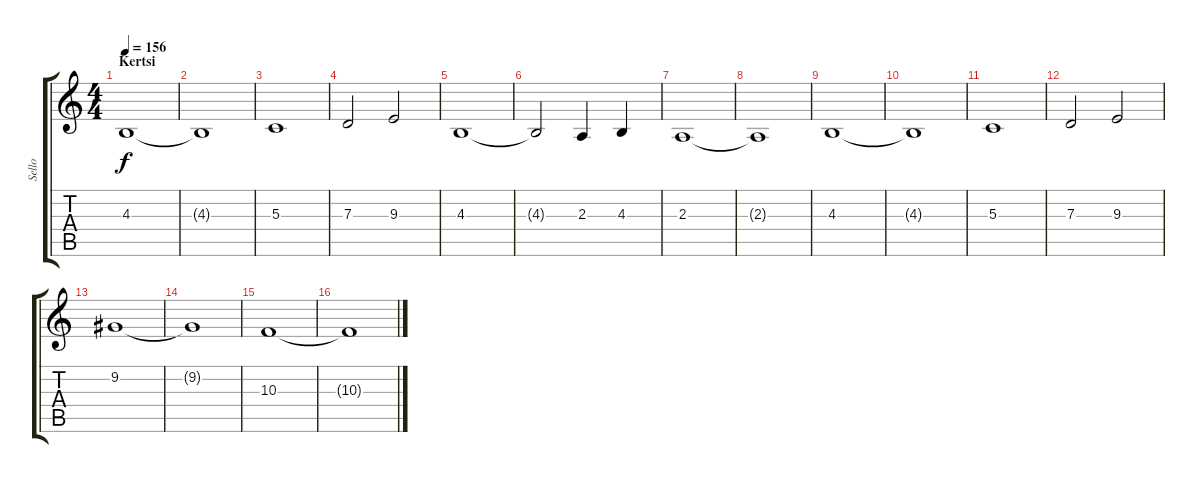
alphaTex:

\track ("Sello" "Sello") {instrument cello}
\staff {score tabs}
\tuning (E4 B3 G3 D3 A2 D2) {hide}
\ts (4 4)
\section ("" "Kertsi")
\tempo 156
\clef g2
\ks c
4.3.1{dy f} |
4.3{t}.1 |
5.3.1 |
7.3.2 9.3.2 |
4.3.1 |
4.3{t}.2 2.3.4 4.3.4 |
2.3.1 |
2.3{t}.1 |
4.3.1 |
4.3{t}.1 |
5.3.1 |
7.3.2 9.3.2 |
9.2.1 |
9.2{t}.1 |
10.3.1 |
10.3{t}.1
